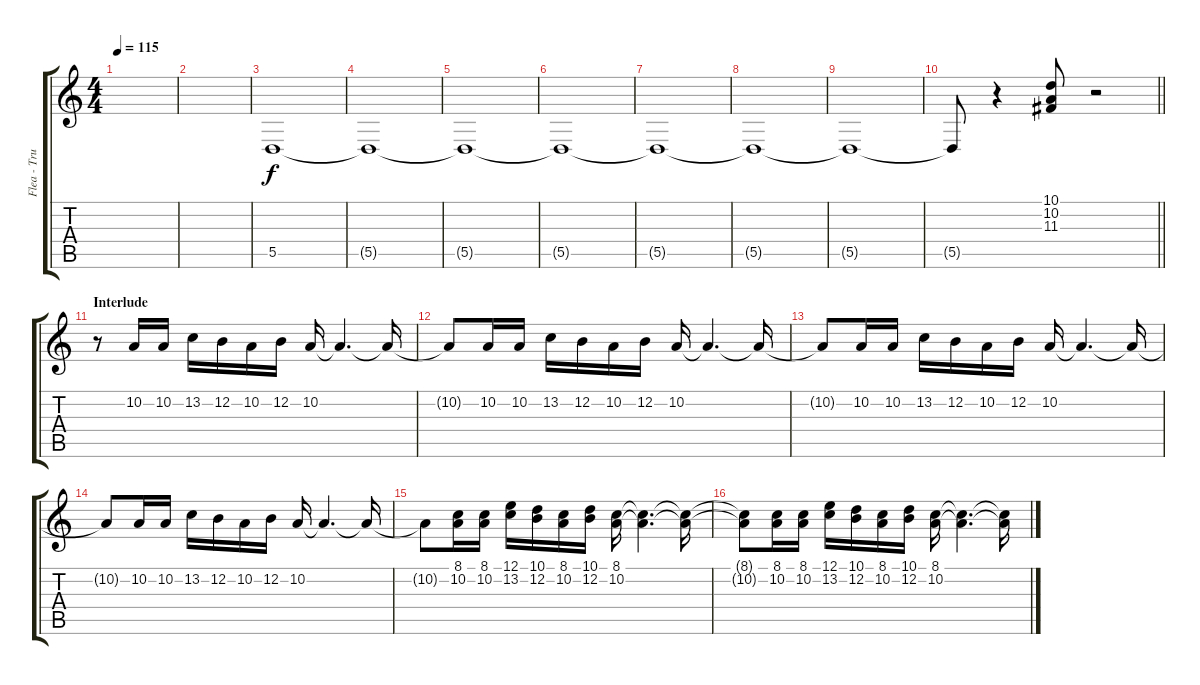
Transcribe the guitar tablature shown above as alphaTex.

\track ("Flea - Trumpet" "Flea - Tru") {instrument trumpet}
\staff {score tabs}
\tuning (E4 B3 G3 D3 A2 E2) {hide}
\ts (4 4)
\tempo 115
\clef g2
\ks c
|
|
5.5.1{volume 6} |
5.5{t}.1 |
5.5{t}.1 |
5.5{t}.1 |
5.5{t}.1{volume 11} |
5.5{t}.1 |
5.5{t}.1 |
\barLineRight lightlight
5.5{t}.8 r.4 (10.1 10.2 11.3).8 r.2 |
\section ("" "Interlude")
r.8 10.2.16 10.2.16 13.2.16 12.2.16 10.2.16 12.2.16 10.2.16 10.2{t}.4{d} 10.2{t}.16 |
10.2{t}.8 10.2.16 10.2.16 13.2.16 12.2.16 10.2.16 12.2.16 10.2.16 10.2{t}.4{d} 10.2{t}.16 |
10.2{t}.8 10.2.16 10.2.16 13.2.16 12.2.16 10.2.16 12.2.16 10.2.16 10.2{t}.4{d} 10.2{t}.16 |
10.2{t}.8 10.2.16 10.2.16 13.2.16 12.2.16 10.2.16 12.2.16 10.2.16 10.2{t}.4{d} 10.2{t}.16 |
10.2{t}.8 (8.1 10.2).16 (8.1 10.2).16 (12.1 13.2).16 (10.1 12.2).16 (8.1 10.2).16 (10.1 12.2).16 (8.1 10.2).16 (8.1{t} 10.2{t}).4{d} (8.1{t} 10.2{t}).16 |
(8.1{t} 10.2{t}).8 (8.1 10.2).16 (8.1 10.2).16 (12.1 13.2).16 (10.1 12.2).16 (8.1 10.2).16 (10.1 12.2).16 (8.1 10.2).16 (8.1{t} 10.2{t}).4{d} (8.1{t} 10.2{t}).16
